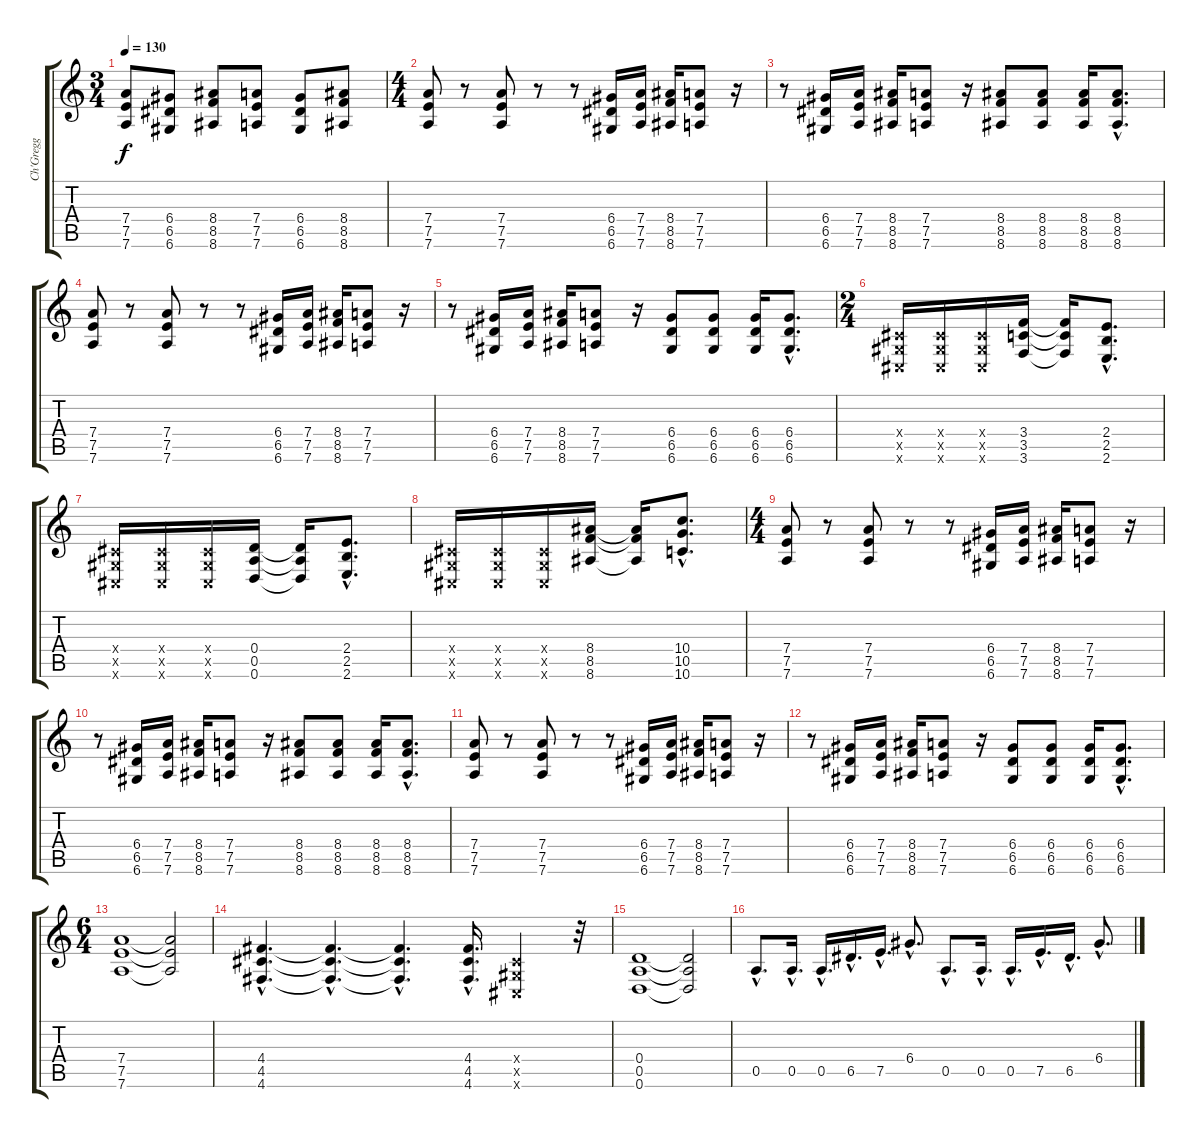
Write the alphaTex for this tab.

\track ("Ch'Gregg" "Ch'Gregg") {instrument distortionguitar}
\staff {score tabs}
\tuning (E4 B3 G3 D3 A2 D2) {hide}
\ts (3 4)
\tempo 130
\clef g2
\ks c
(7.4 7.5 7.6).8{dy f} (6.4 6.5 6.6).8 (8.4 8.5 8.6).8 (7.4 7.5 7.6).8 (6.4 6.5 6.6).8 (8.4 8.5 8.6).8 |
\ts (4 4)
(7.4 7.5 7.6).8 r.8 (7.4 7.5 7.6).8 r.8 r.8 (6.4 6.5 6.6).16 (7.4 7.5 7.6).16 (8.4 8.5 8.6).16 (7.4 7.5 7.6).8 r.16 |
r.8 (6.4 6.5 6.6).16 (7.4 7.5 7.6).16 (8.4 8.5 8.6).16 (7.4 7.5 7.6).8 r.16 (8.4 8.5 8.6).8 (8.4 8.5 8.6).8 (8.4 8.5 8.6).16 (8.4{hac} 8.5{hac} 8.6{hac}).8{d} |
(7.4 7.5 7.6).8 r.8 (7.4 7.5 7.6).8 r.8 r.8 (6.4 6.5 6.6).16 (7.4 7.5 7.6).16 (8.4 8.5 8.6).16 (7.4 7.5 7.6).8 r.16 |
r.8 (6.4 6.5 6.6).16 (7.4 7.5 7.6).16 (8.4 8.5 8.6).16 (7.4 7.5 7.6).8 r.16 (6.4 6.5 6.6).8 (6.4 6.5 6.6).8 (6.4 6.5 6.6).16 (6.4{hac} 6.5{hac} 6.6{hac}).8{d} |
\ts (2 4)
(-1.4{x} -1.5{x} -1.6{x}).16 (-1.4{x} -1.5{x} -1.6{x}).16 (-1.4{x} -1.5{x} -1.6{x}).16 (3.4 3.5 3.6).16 (3.4{t} 3.5{t} 3.6{t}).16 (2.4{hac} 2.5{hac} 2.6{hac}).8{d} |
(-1.4{x} -1.5{x} -1.6{x}).16 (-1.4{x} -1.5{x} -1.6{x}).16 (-1.4{x} -1.5{x} -1.6{x}).16 (0.4 0.5 0.6).16 (0.4{t} 0.5{t} 0.6{t}).16 (2.4{hac} 2.5{hac} 2.6{hac}).8{d} |
(-1.4{x} -1.5{x} -1.6{x}).16 (-1.4{x} -1.5{x} -1.6{x}).16 (-1.4{x} -1.5{x} -1.6{x}).16 (8.4 8.5 8.6).16 (8.4{t} 8.5{t} 8.6{t}).16 (10.4{hac} 10.5{hac} 10.6{hac}).8{d} |
\ts (4 4)
(7.4 7.5 7.6).8 r.8 (7.4 7.5 7.6).8 r.8 r.8 (6.4 6.5 6.6).16 (7.4 7.5 7.6).16 (8.4 8.5 8.6).16 (7.4 7.5 7.6).8 r.16 |
r.8 (6.4 6.5 6.6).16 (7.4 7.5 7.6).16 (8.4 8.5 8.6).16 (7.4 7.5 7.6).8 r.16 (8.4 8.5 8.6).8 (8.4 8.5 8.6).8 (8.4 8.5 8.6).16 (8.4{hac} 8.5{hac} 8.6{hac}).8{d} |
(7.4 7.5 7.6).8 r.8 (7.4 7.5 7.6).8 r.8 r.8 (6.4 6.5 6.6).16 (7.4 7.5 7.6).16 (8.4 8.5 8.6).16 (7.4 7.5 7.6).8 r.16 |
r.8 (6.4 6.5 6.6).16 (7.4 7.5 7.6).16 (8.4 8.5 8.6).16 (7.4 7.5 7.6).8 r.16 (6.4 6.5 6.6).8 (6.4 6.5 6.6).8 (6.4 6.5 6.6).16 (6.4{hac} 6.5{hac} 6.6{hac}).8{d} |
\ts (6 4)
(7.4 7.5 7.6).1 (7.4{t} 7.5{t} 7.6{t}).2 |
(4.4{hac} 4.5{hac} 4.6{hac}).4{d} (4.4{hac t} 4.5{hac t} 4.6{hac t}).4{d} (4.4{hac t} 4.5{hac t} 4.6{hac t}).4{d} (4.4{hac} 4.5{hac} 4.6{hac}).16{d} (-1.4{x} -1.5{x} -1.6{x}).4 r.32 |
(0.4 0.5 0.6).1 (0.4{t} 0.5{t} 0.6{t}).2 |
0.5{hac}.8{d volume 16 instrument distortionguitar} 0.5{hac}.16{d} 0.5{hac}.16{d} 6.5{hac}.16{d} 7.5{hac}.16{d} 6.4{hac}.8{d} 0.5{hac}.8{d} 0.5{hac}.16{d} 0.5{hac}.16{d} 7.5{hac}.16{d} 6.5{hac}.16{d} 6.4{hac}.8{d}
